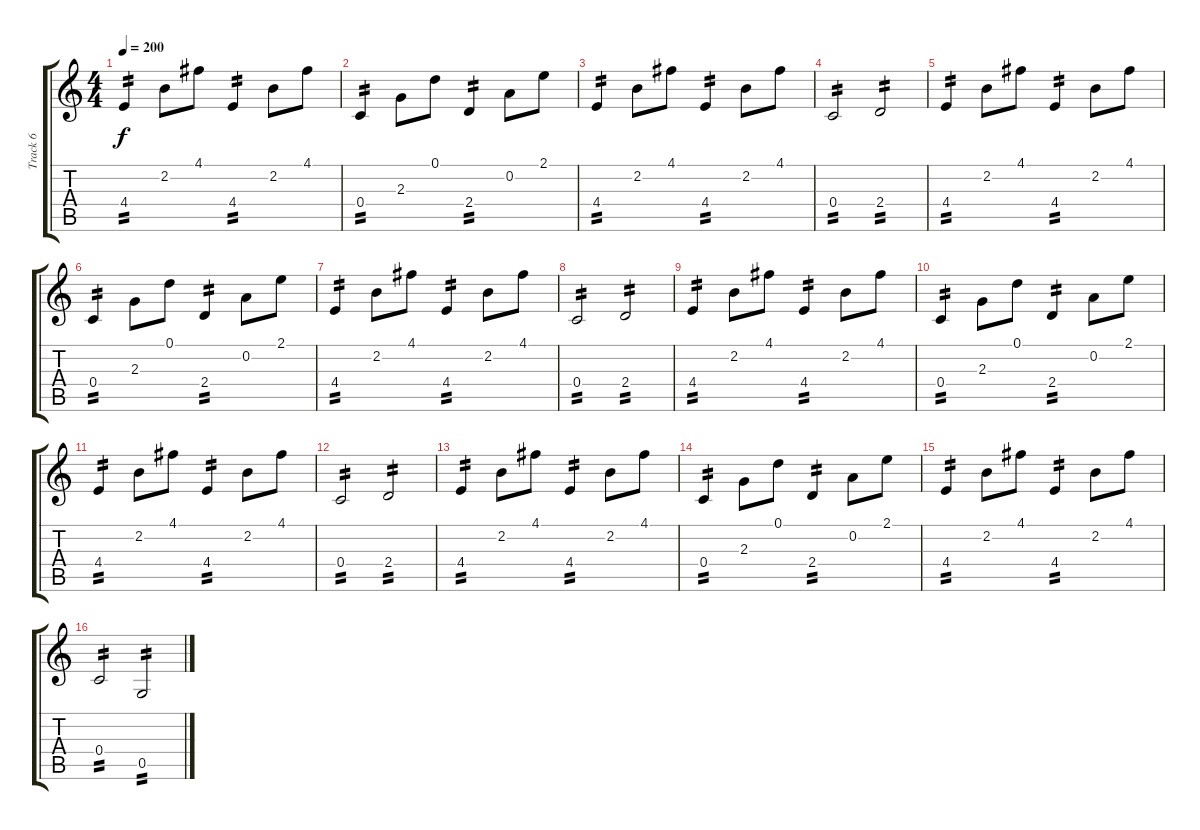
\track ("Track 6" "Track 6") {instrument distortionguitar}
\staff {score tabs}
\tuning (D4 A3 F3 C3 G2 C2) {hide}
\ts (4 4)
\tempo 200
\clef g2
\ks c
4.4.4{tp 2 dy f} 2.2.8 4.1.8 4.4.4{tp 2} 2.2.8 4.1.8 |
0.4.4{tp 2} 2.3.8 0.1.8 2.4.4{tp 2} 0.2.8 2.1.8 |
4.4.4{tp 2} 2.2.8 4.1.8 4.4.4{tp 2} 2.2.8 4.1.8 |
0.4.2{tp 2} 2.4.2{tp 2} |
4.4.4{tp 2} 2.2.8 4.1.8 4.4.4{tp 2} 2.2.8 4.1.8 |
0.4.4{tp 2} 2.3.8 0.1.8 2.4.4{tp 2} 0.2.8 2.1.8 |
4.4.4{tp 2} 2.2.8 4.1.8 4.4.4{tp 2} 2.2.8 4.1.8 |
0.4.2{tp 2} 2.4.2{tp 2} |
4.4.4{tp 2} 2.2.8 4.1.8 4.4.4{tp 2} 2.2.8 4.1.8 |
0.4.4{tp 2} 2.3.8 0.1.8 2.4.4{tp 2} 0.2.8 2.1.8 |
4.4.4{tp 2} 2.2.8 4.1.8 4.4.4{tp 2} 2.2.8 4.1.8 |
0.4.2{tp 2} 2.4.2{tp 2} |
4.4.4{tp 2} 2.2.8 4.1.8 4.4.4{tp 2} 2.2.8 4.1.8 |
0.4.4{tp 2} 2.3.8 0.1.8 2.4.4{tp 2} 0.2.8 2.1.8 |
4.4.4{tp 2} 2.2.8 4.1.8 4.4.4{tp 2} 2.2.8 4.1.8 |
0.4.2{tp 2} 0.5.2{tp 2}
